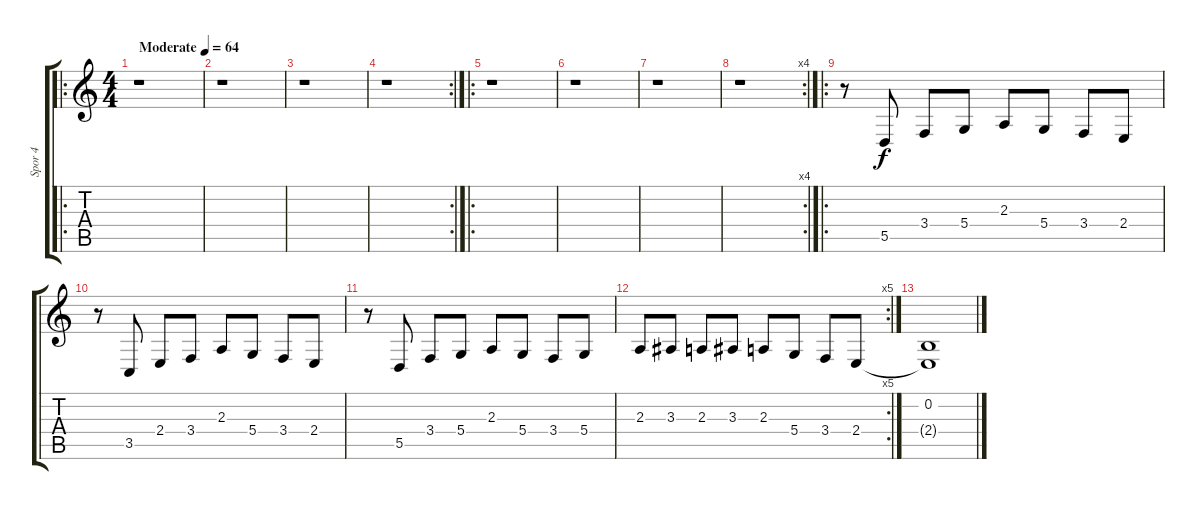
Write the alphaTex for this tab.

\track ("Spor 4" "Spor 4") {instrument churchorgan}
\staff {score tabs}
\tuning (E4 B3 G3 D3 A2 E2) {hide}
\ro
\ts (4 4)
\tempo (64 "Moderate")
\clef g2
\ks c
r.1{dy f instrument churchorgan} |
r.1 |
r.1 |
\rc 2
r.1 |
\ro
r.1 |
r.1 |
r.1 |
\rc 4
r.1 |
\ro
r.8 5.5.8 3.4.8 5.4.8 2.3.8 5.4.8 3.4.8 2.4.8 |
r.8 3.5.8 2.4.8 3.4.8 2.3.8 5.4.8 3.4.8 2.4.8 |
r.8 5.5.8 3.4.8 5.4.8 2.3.8 5.4.8 3.4.8 5.4.8 |
\rc 5
2.3.8 3.3.8 2.3.8 3.3.8 2.3.8 5.4.8 3.4.8 2.4.8 |
(0.2 2.4{t}).1
